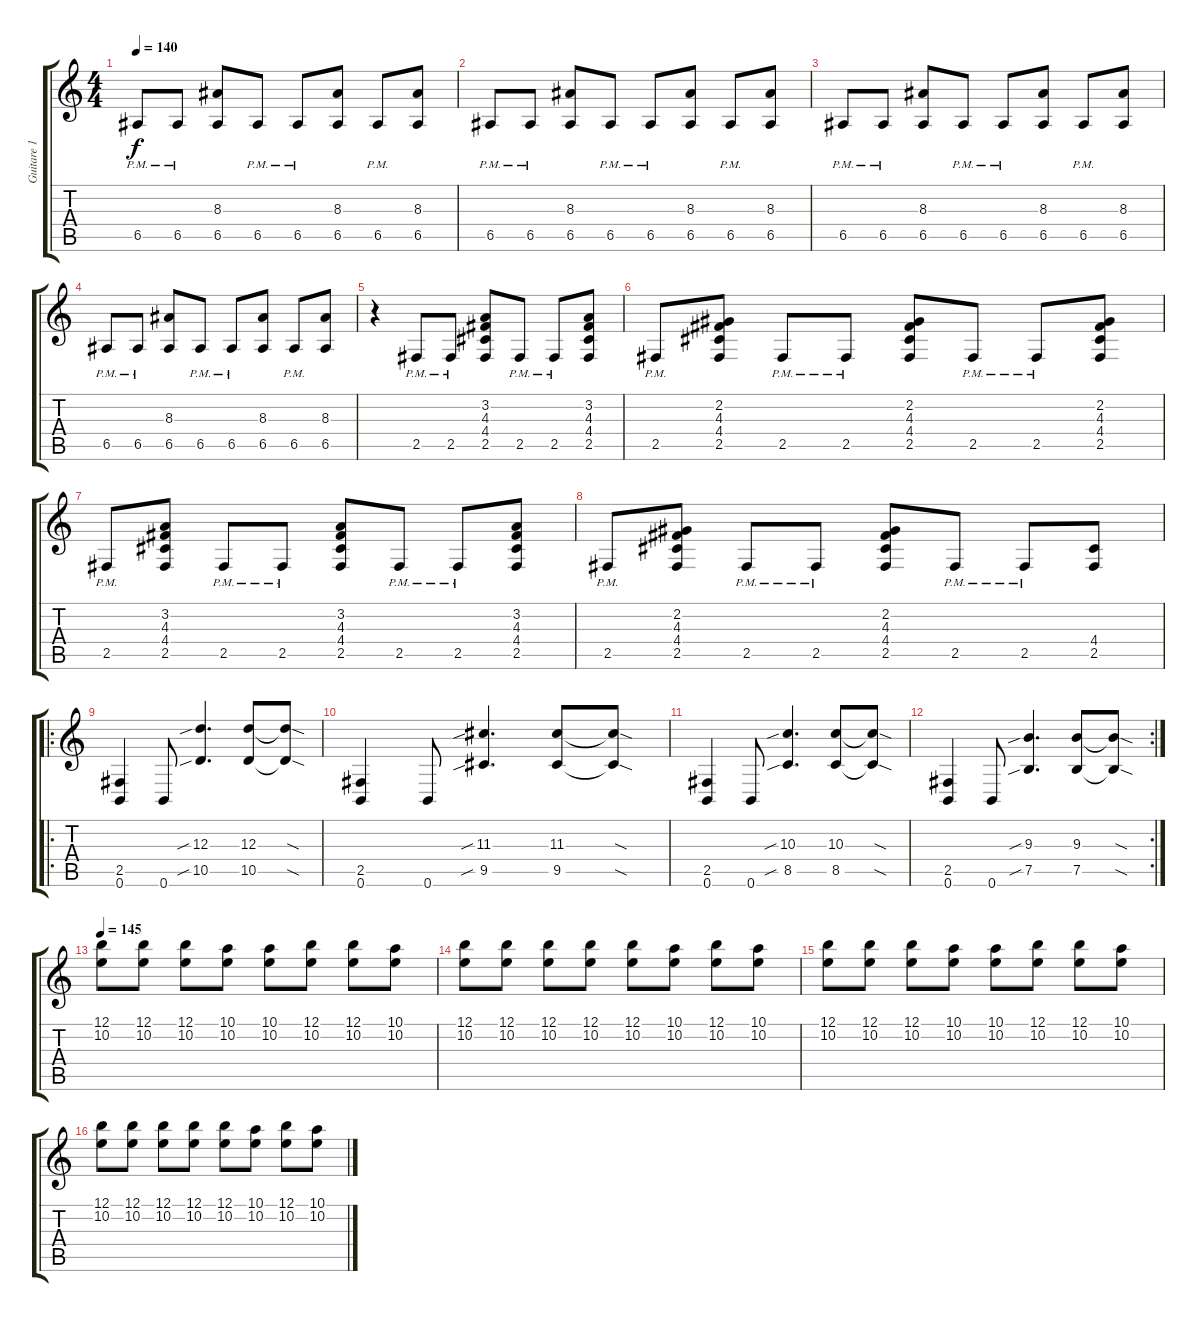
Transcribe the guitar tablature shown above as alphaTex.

\track ("Guitare 1" "Guitare 1") {instrument acousticguitarsteel}
\staff {score tabs}
\tuning (B3 Gb3 D3 A2 E2 B1) {hide}
\ts (4 4)
\tempo 140
\clef g2
\ks c
6.5{pm}.8{dy f} 6.5{pm}.8 (8.3 6.5).8 6.5{pm}.8 6.5{pm}.8 (8.3 6.5).8 6.5{pm}.8 (8.3 6.5).8 |
6.5{pm}.8 6.5{pm}.8 (8.3 6.5).8 6.5{pm}.8 6.5{pm}.8 (8.3 6.5).8 6.5{pm}.8 (8.3 6.5).8 |
6.5{pm}.8 6.5{pm}.8 (8.3 6.5).8 6.5{pm}.8 6.5{pm}.8 (8.3 6.5).8 6.5{pm}.8 (8.3 6.5).8 |
6.5{pm}.8 6.5{pm}.8 (8.3 6.5).8 6.5{pm}.8 6.5{pm}.8 (8.3 6.5).8 6.5{pm}.8 (8.3 6.5).8 |
r.4 2.5{pm}.8 2.5{pm}.8 (3.2 4.3 4.4 2.5).8 2.5{pm}.8 2.5{pm}.8 (3.2 4.3 4.4 2.5).8 |
2.5{pm}.8 (2.2 4.3 4.4 2.5).8 2.5{pm}.8 2.5{pm}.8 (2.2 4.3 4.4 2.5).8 2.5{pm}.8 2.5{pm}.8 (2.2 4.3 4.4 2.5).8 |
2.5{pm}.8 (3.2 4.3 4.4 2.5).8 2.5{pm}.8 2.5{pm}.8 (3.2 4.3 4.4 2.5).8 2.5{pm}.8 2.5{pm}.8 (3.2 4.3 4.4 2.5).8 |
2.5{pm}.8 (2.2 4.3 4.4 2.5).8 2.5{pm}.8 2.5{pm}.8 (2.2 4.3 4.4 2.5).8 2.5{pm}.8 2.5{pm}.8 (4.4 2.5).8 |
\ro
(2.5 0.6).4 0.6.8 (12.3{sib} 10.5{sib}).4{d} (12.3 10.5).8 (12.3{sod t} 10.5{sod t}).8 |
(2.5 0.6).4 0.6.8 (11.3{sib} 9.5{sib}).4{d} (11.3 9.5).8 (11.3{sod t} 9.5{sod t}).8 |
(2.5 0.6).4 0.6.8 (10.3{sib} 8.5{sib}).4{d} (10.3 8.5).8 (10.3{sod t} 8.5{sod t}).8 |
\rc 2
(2.5 0.6).4 0.6.8 (9.3{sib} 7.5{sib}).4{d} (9.3 7.5).8 (9.3{sod t} 7.5{sod t}).8 |
\tempo 145
(12.1 10.2).8 (12.1 10.2).8 (12.1 10.2).8 (10.1 10.2).8 (10.1 10.2).8 (12.1 10.2).8 (12.1 10.2).8 (10.1 10.2).8 |
(12.1 10.2).8 (12.1 10.2).8 (12.1 10.2).8 (12.1 10.2).8 (12.1 10.2).8 (10.1 10.2).8 (12.1 10.2).8 (10.1 10.2).8 |
(12.1 10.2).8 (12.1 10.2).8 (12.1 10.2).8 (10.1 10.2).8 (10.1 10.2).8 (12.1 10.2).8 (12.1 10.2).8 (10.1 10.2).8 |
(12.1 10.2).8 (12.1 10.2).8 (12.1 10.2).8 (12.1 10.2).8 (12.1 10.2).8 (10.1 10.2).8 (12.1 10.2).8 (10.1 10.2).8
